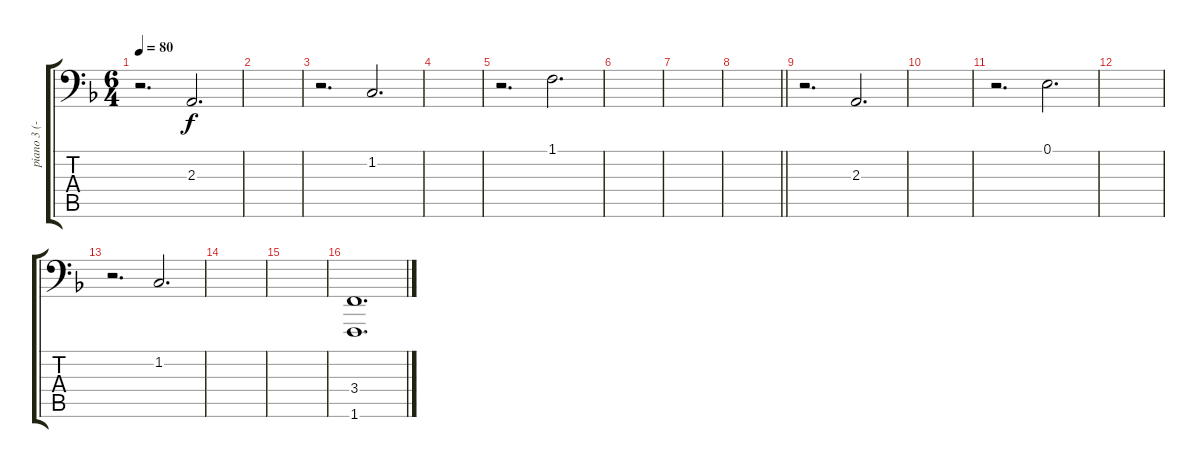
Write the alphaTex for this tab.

\track ("piano 3 (-12)" "piano 3 (-") {instrument acousticgrandpiano}
\staff {score tabs}
\tuning (E3 B2 G2 D2 A1 E1) {hide}
\ts (6 4)
\tempo 80
\clef f4
\ks f
r.2{d dy f} 2.3.2{d} |
|
r.2{d} 1.2.2{d} |
|
r.2{d} 1.1.2{d} |
|
|
\barLineRight lightlight
|
r.2{d} 2.3.2{d} |
|
r.2{d} 0.1.2{d} |
|
r.2{d} 1.2.2{d} |
|
|
(3.4 1.6).1{d}
